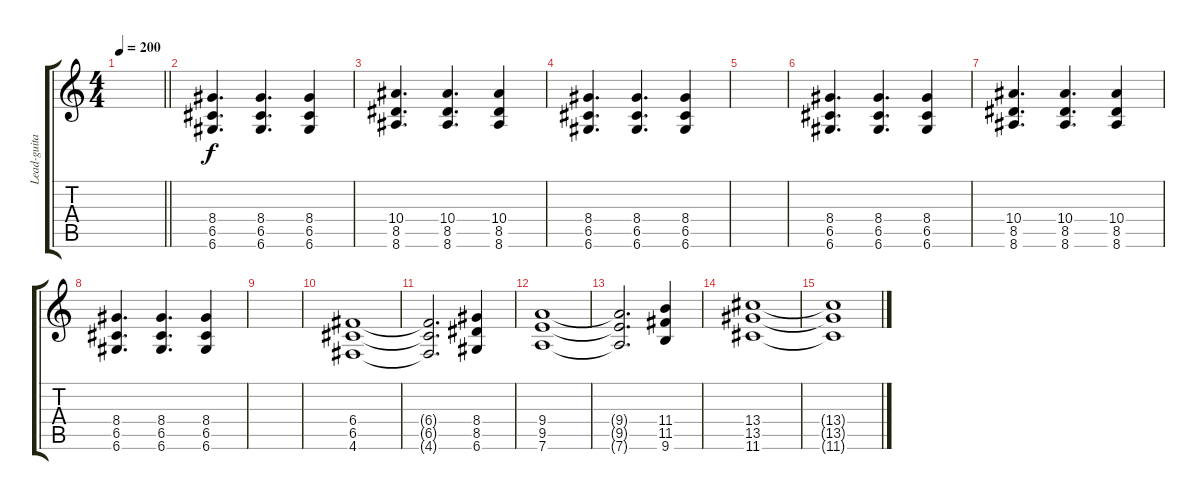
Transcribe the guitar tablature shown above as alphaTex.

\track ("Lead-guitar" "Lead-guita") {instrument distortionguitar}
\staff {score tabs}
\tuning (D4 A3 F3 C3 G2 D2) {hide}
\ts (4 4)
\tempo 200
\clef g2
\barLineRight lightlight
\ks c
|
(8.4 6.5 6.6).4{d} (8.4 6.5 6.6).4{d} (8.4 6.5 6.6).4 |
(10.4 8.5 8.6).4{d} (10.4 8.5 8.6).4{d} (10.4 8.5 8.6).4 |
(8.4 6.5 6.6).4{d} (8.4 6.5 6.6).4{d} (8.4 6.5 6.6).4 |
|
(8.4 6.5 6.6).4{d} (8.4 6.5 6.6).4{d} (8.4 6.5 6.6).4 |
(10.4 8.5 8.6).4{d} (10.4 8.5 8.6).4{d} (10.4 8.5 8.6).4 |
(8.4 6.5 6.6).4{d} (8.4 6.5 6.6).4{d} (8.4 6.5 6.6).4 |
|
(6.4 6.5 4.6).1 |
(6.4{t} 6.5{t} 4.6{t}).2{d} (8.4 8.5 6.6).4 |
(9.4 9.5 7.6).1 |
(9.4{t} 9.5{t} 7.6{t}).2{d} (11.4 11.5 9.6).4 |
(13.4 13.5 11.6).1 |
(13.4{t} 13.5{t} 11.6{t}).1
